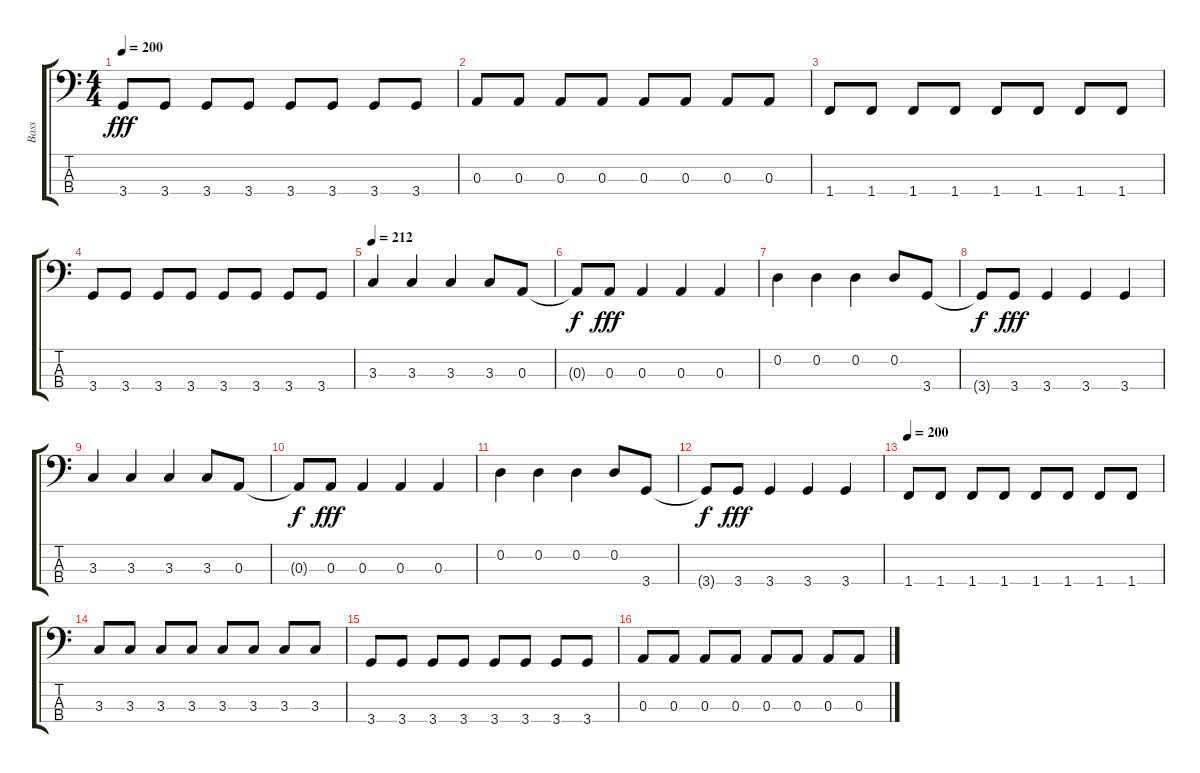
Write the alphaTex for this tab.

\track ("Bass" "Bass") {instrument electricbassfinger}
\staff {score tabs}
\tuning (G2 D2 A1 E1) {hide}
\ts (4 4)
\tempo 200
\clef f4
\ks c
3.4.8{dy fff} 3.4.8 3.4.8 3.4.8 3.4.8 3.4.8 3.4.8 3.4.8 |
0.3.8 0.3.8 0.3.8 0.3.8 0.3.8 0.3.8 0.3.8 0.3.8 |
1.4.8 1.4.8 1.4.8 1.4.8 1.4.8 1.4.8 1.4.8 1.4.8 |
3.4.8 3.4.8 3.4.8 3.4.8 3.4.8 3.4.8 3.4.8 3.4.8 |
\tempo 212
3.3.4 3.3.4 3.3.4 3.3.8 0.3.8 |
0.3{t}.8{dy f} 0.3.8{dy fff} 0.3.4 0.3.4 0.3.4 |
0.2.4 0.2.4 0.2.4 0.2.8 3.4.8 |
3.4{t}.8{dy f} 3.4.8{dy fff} 3.4.4 3.4.4 3.4.4 |
3.3.4 3.3.4 3.3.4 3.3.8 0.3.8 |
0.3{t}.8{dy f} 0.3.8{dy fff} 0.3.4 0.3.4 0.3.4 |
0.2.4 0.2.4 0.2.4 0.2.8 3.4.8 |
3.4{t}.8{dy f} 3.4.8{dy fff} 3.4.4 3.4.4 3.4.4 |
\tempo 200
1.4.8 1.4.8 1.4.8 1.4.8 1.4.8 1.4.8 1.4.8 1.4.8 |
3.3.8 3.3.8 3.3.8 3.3.8 3.3.8 3.3.8 3.3.8 3.3.8 |
3.4.8 3.4.8 3.4.8 3.4.8 3.4.8 3.4.8 3.4.8 3.4.8 |
0.3.8 0.3.8 0.3.8 0.3.8 0.3.8 0.3.8 0.3.8 0.3.8
